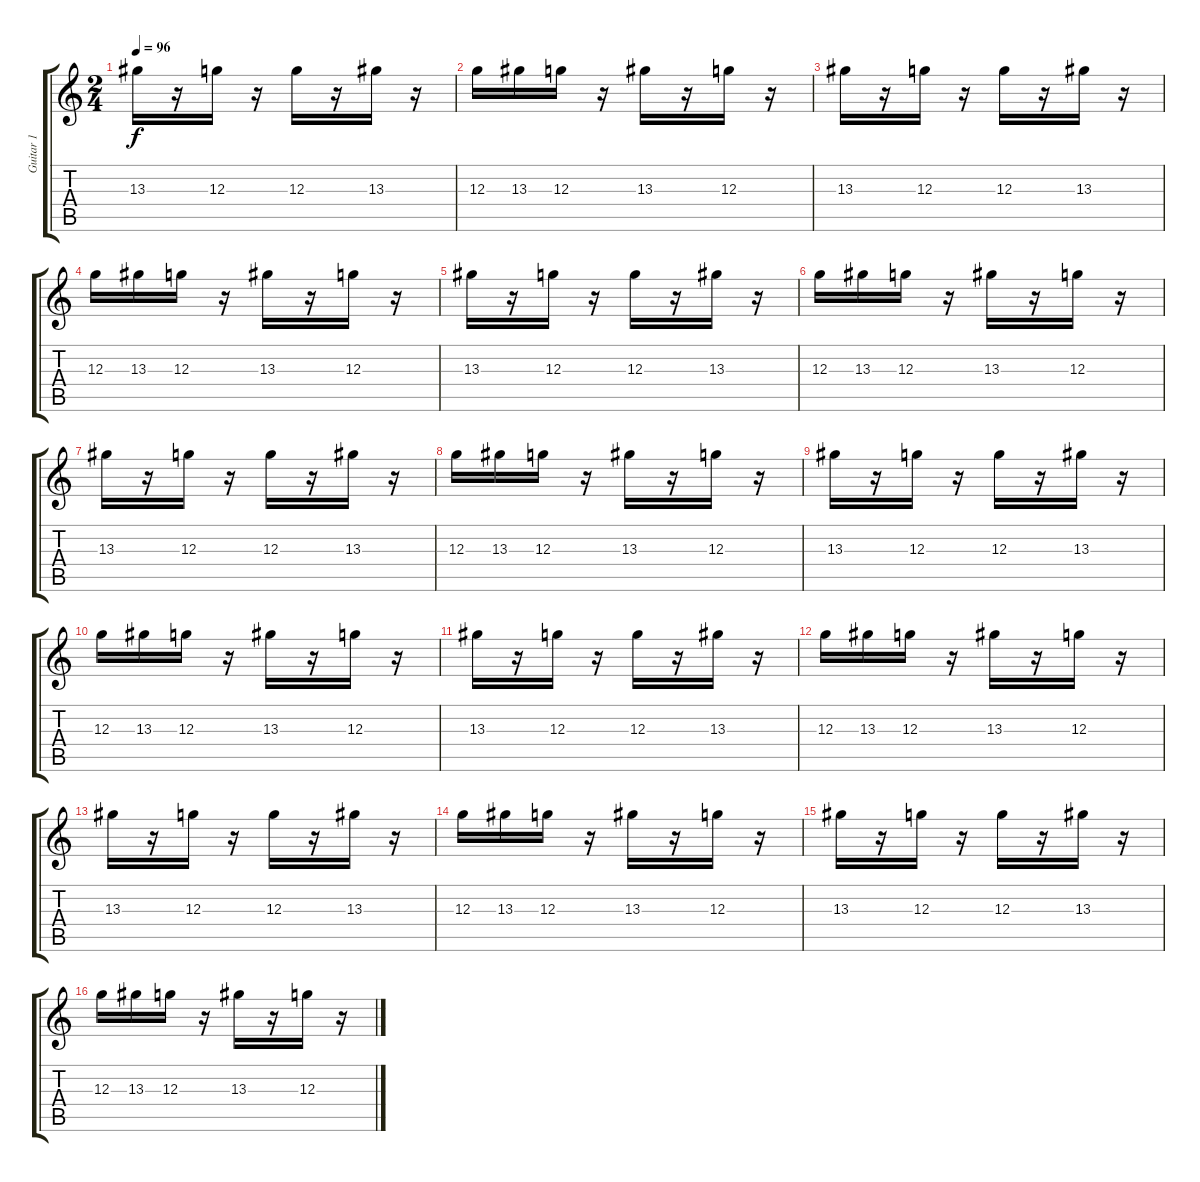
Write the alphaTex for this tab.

\track ("Guitar 1" "Guitar 1") {instrument electricguitarclean}
\staff {score tabs}
\tuning (E4 B3 G3 D3 A2 E2) {hide}
\ts (2 4)
\tempo 96
\clef g2
\ks c
13.3.16{dy f} r.16 12.3.16 r.16 12.3.16 r.16 13.3.16 r.16 |
12.3.16 13.3.16 12.3.16 r.16 13.3.16 r.16 12.3.16 r.16 |
13.3.16 r.16 12.3.16 r.16 12.3.16 r.16 13.3.16 r.16 |
12.3.16 13.3.16 12.3.16 r.16 13.3.16 r.16 12.3.16 r.16 |
13.3.16 r.16 12.3.16 r.16 12.3.16 r.16 13.3.16 r.16 |
12.3.16 13.3.16 12.3.16 r.16 13.3.16 r.16 12.3.16 r.16 |
13.3.16 r.16 12.3.16 r.16 12.3.16 r.16 13.3.16 r.16 |
12.3.16 13.3.16 12.3.16 r.16 13.3.16 r.16 12.3.16 r.16 |
13.3.16 r.16 12.3.16 r.16 12.3.16 r.16 13.3.16 r.16 |
12.3.16 13.3.16 12.3.16 r.16 13.3.16 r.16 12.3.16 r.16 |
13.3.16 r.16 12.3.16 r.16 12.3.16 r.16 13.3.16 r.16 |
12.3.16 13.3.16 12.3.16 r.16 13.3.16 r.16 12.3.16 r.16 |
13.3.16 r.16 12.3.16 r.16 12.3.16 r.16 13.3.16 r.16 |
12.3.16 13.3.16 12.3.16 r.16 13.3.16 r.16 12.3.16 r.16 |
13.3.16 r.16 12.3.16 r.16 12.3.16 r.16 13.3.16 r.16 |
12.3.16 13.3.16 12.3.16 r.16 13.3.16 r.16 12.3.16 r.16
